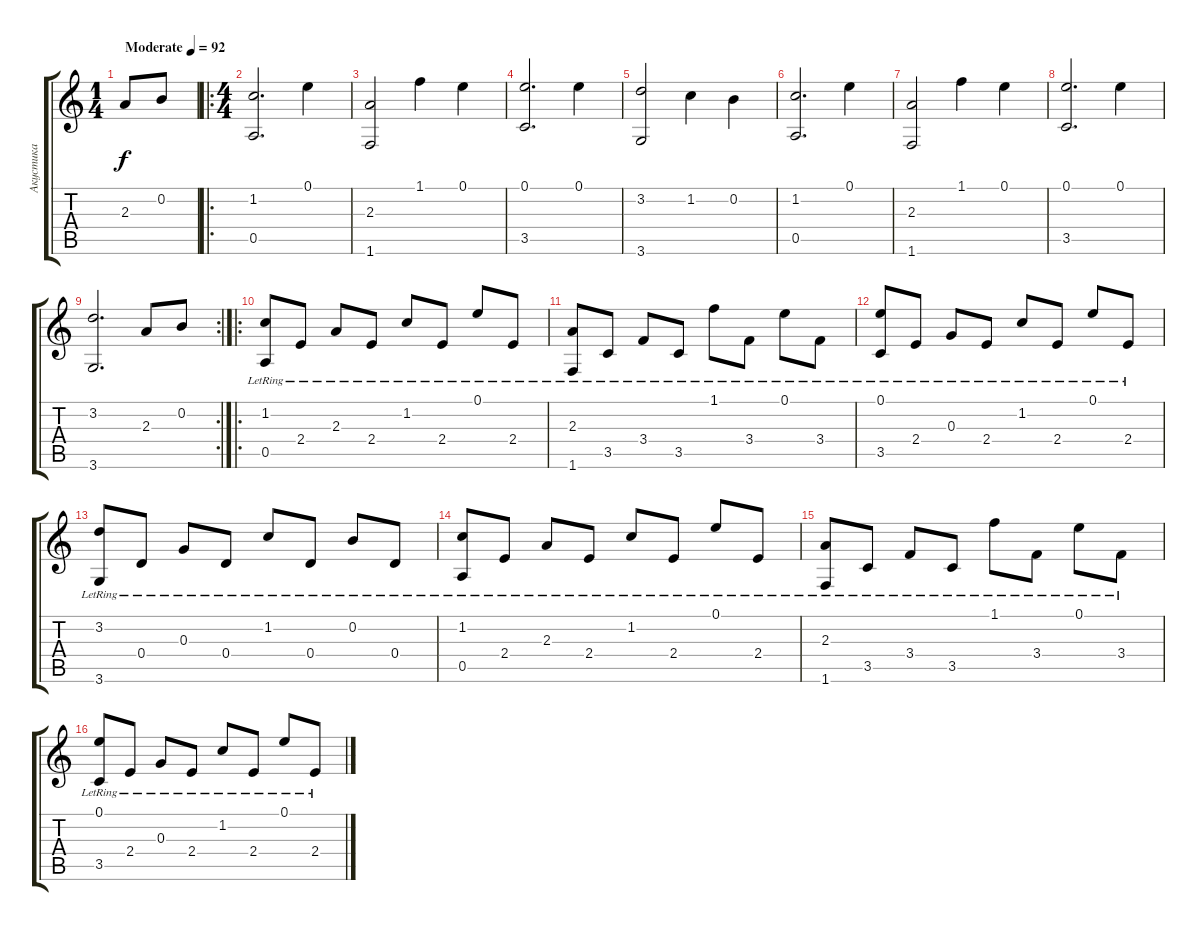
\track ("Акустика" "Акустика") {instrument acousticguitarsteel}
\staff {score tabs}
\tuning (E4 B3 G3 D3 A2 E2) {hide}
\ts (1 4)
\tempo (92 "Moderate")
\clef g2
\ks c
2.3.8{dy f instrument acousticguitarsteel} 0.2.8 |
\ro
\ts (4 4)
(1.2 0.5).2{d} 0.1.4 |
(2.3 1.6).2 1.1.4 0.1.4 |
(0.1 3.5).2{d} 0.1.4 |
(3.2 3.6).2 1.2.4 0.2.4 |
(1.2 0.5).2{d} 0.1.4 |
(2.3 1.6).2 1.1.4 0.1.4 |
(0.1 3.5).2{d} 0.1.4 |
\rc 2
(3.2 3.6).2{d} 2.3.8 0.2.8 |
\ro
(1.2{lr} 0.5{lr}).8 2.4{lr}.8 2.3{lr}.8 2.4{lr}.8 1.2{lr}.8 2.4{lr}.8 0.1{lr}.8 2.4{lr}.8 |
(2.3{lr} 1.6{lr}).8 3.5{lr}.8 3.4{lr}.8 3.5{lr}.8 1.1{lr}.8 3.4{lr}.8 0.1{lr}.8 3.4{lr}.8 |
(0.1{lr} 3.5{lr}).8 2.4{lr}.8 0.3{lr}.8 2.4{lr}.8 1.2{lr}.8 2.4{lr}.8 0.1{lr}.8 2.4{lr}.8 |
(3.2{lr} 3.6{lr}).8 0.4{lr}.8 0.3{lr}.8 0.4{lr}.8 1.2{lr}.8 0.4{lr}.8 0.2{lr}.8 0.4{lr}.8 |
(1.2{lr} 0.5{lr}).8 2.4{lr}.8 2.3{lr}.8 2.4{lr}.8 1.2{lr}.8 2.4{lr}.8 0.1{lr}.8 2.4{lr}.8 |
(2.3{lr} 1.6{lr}).8 3.5{lr}.8 3.4{lr}.8 3.5{lr}.8 1.1{lr}.8 3.4{lr}.8 0.1{lr}.8 3.4{lr}.8 |
(0.1{lr} 3.5{lr}).8 2.4{lr}.8 0.3{lr}.8 2.4{lr}.8 1.2{lr}.8 2.4{lr}.8 0.1{lr}.8 2.4{lr}.8
